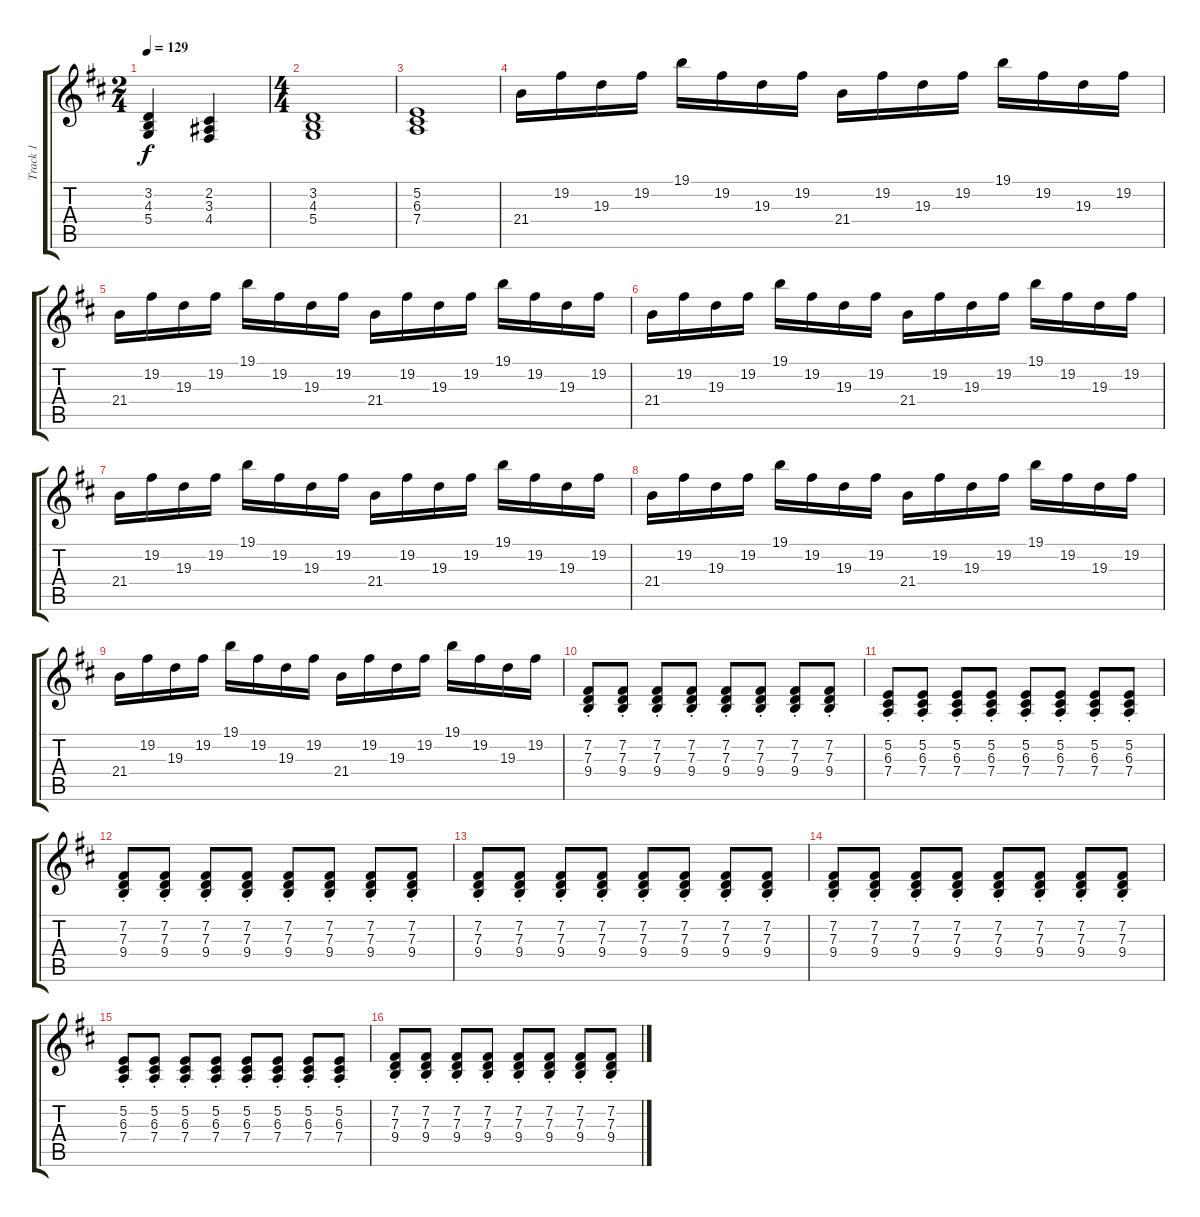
\track ("Track 1" "Track 1") {instrument acousticgrandpiano}
\staff {score tabs}
\tuning (E4 B3 G3 D3 A2 E2) {hide}
\ts (2 4)
\tempo 129
\clef g2
\ks bminor
(3.2 4.3 5.4).4{dy f} (2.2 3.3 4.4).4 |
\ts (4 4)
(3.2 4.3 5.4).1 |
(5.2 6.3 7.4).1 |
21.4.16 19.2.16 19.3.16 19.2.16 19.1.16 19.2.16 19.3.16 19.2.16 21.4.16 19.2.16 19.3.16 19.2.16 19.1.16 19.2.16 19.3.16 19.2.16 |
21.4.16 19.2.16 19.3.16 19.2.16 19.1.16 19.2.16 19.3.16 19.2.16 21.4.16 19.2.16 19.3.16 19.2.16 19.1.16 19.2.16 19.3.16 19.2.16 |
21.4.16 19.2.16 19.3.16 19.2.16 19.1.16 19.2.16 19.3.16 19.2.16 21.4.16 19.2.16 19.3.16 19.2.16 19.1.16 19.2.16 19.3.16 19.2.16 |
21.4.16 19.2.16 19.3.16 19.2.16 19.1.16 19.2.16 19.3.16 19.2.16 21.4.16 19.2.16 19.3.16 19.2.16 19.1.16 19.2.16 19.3.16 19.2.16 |
21.4.16 19.2.16 19.3.16 19.2.16 19.1.16 19.2.16 19.3.16 19.2.16 21.4.16 19.2.16 19.3.16 19.2.16 19.1.16 19.2.16 19.3.16 19.2.16 |
21.4.16 19.2.16 19.3.16 19.2.16 19.1.16 19.2.16 19.3.16 19.2.16 21.4.16 19.2.16 19.3.16 19.2.16 19.1.16 19.2.16 19.3.16 19.2.16 |
(7.2{st} 7.3{st} 9.4{st}).8 (7.2{st} 7.3{st} 9.4{st}).8 (7.2{st} 7.3{st} 9.4{st}).8 (7.2{st} 7.3{st} 9.4{st}).8 (7.2{st} 7.3{st} 9.4{st}).8 (7.2{st} 7.3{st} 9.4{st}).8 (7.2{st} 7.3{st} 9.4{st}).8 (7.2{st} 7.3{st} 9.4{st}).8 |
(5.2{st} 6.3{st} 7.4{st}).8 (5.2{st} 6.3{st} 7.4{st}).8 (5.2{st} 6.3{st} 7.4{st}).8 (5.2{st} 6.3{st} 7.4{st}).8 (5.2{st} 6.3{st} 7.4{st}).8 (5.2{st} 6.3{st} 7.4{st}).8 (5.2{st} 6.3{st} 7.4{st}).8 (5.2{st} 6.3{st} 7.4{st}).8 |
(7.2{st} 7.3{st} 9.4{st}).8 (7.2{st} 7.3{st} 9.4{st}).8 (7.2{st} 7.3{st} 9.4{st}).8 (7.2{st} 7.3{st} 9.4{st}).8 (7.2{st} 7.3{st} 9.4{st}).8 (7.2{st} 7.3{st} 9.4{st}).8 (7.2{st} 7.3{st} 9.4{st}).8 (7.2{st} 7.3{st} 9.4{st}).8 |
(7.2{st} 7.3{st} 9.4{st}).8 (7.2{st} 7.3{st} 9.4{st}).8 (7.2{st} 7.3{st} 9.4{st}).8 (7.2{st} 7.3{st} 9.4{st}).8 (7.2{st} 7.3{st} 9.4{st}).8 (7.2{st} 7.3{st} 9.4{st}).8 (7.2{st} 7.3{st} 9.4{st}).8 (7.2{st} 7.3{st} 9.4{st}).8 |
(7.2{st} 7.3{st} 9.4{st}).8 (7.2{st} 7.3{st} 9.4{st}).8 (7.2{st} 7.3{st} 9.4{st}).8 (7.2{st} 7.3{st} 9.4{st}).8 (7.2{st} 7.3{st} 9.4{st}).8 (7.2{st} 7.3{st} 9.4{st}).8 (7.2{st} 7.3{st} 9.4{st}).8 (7.2{st} 7.3{st} 9.4{st}).8 |
(5.2{st} 6.3{st} 7.4{st}).8 (5.2{st} 6.3{st} 7.4{st}).8 (5.2{st} 6.3{st} 7.4{st}).8 (5.2{st} 6.3{st} 7.4{st}).8 (5.2{st} 6.3{st} 7.4{st}).8 (5.2{st} 6.3{st} 7.4{st}).8 (5.2{st} 6.3{st} 7.4{st}).8 (5.2{st} 6.3{st} 7.4{st}).8 |
(7.2{st} 7.3{st} 9.4{st}).8 (7.2{st} 7.3{st} 9.4{st}).8 (7.2{st} 7.3{st} 9.4{st}).8 (7.2{st} 7.3{st} 9.4{st}).8 (7.2{st} 7.3{st} 9.4{st}).8 (7.2{st} 7.3{st} 9.4{st}).8 (7.2{st} 7.3{st} 9.4{st}).8 (7.2{st} 7.3{st} 9.4{st}).8
